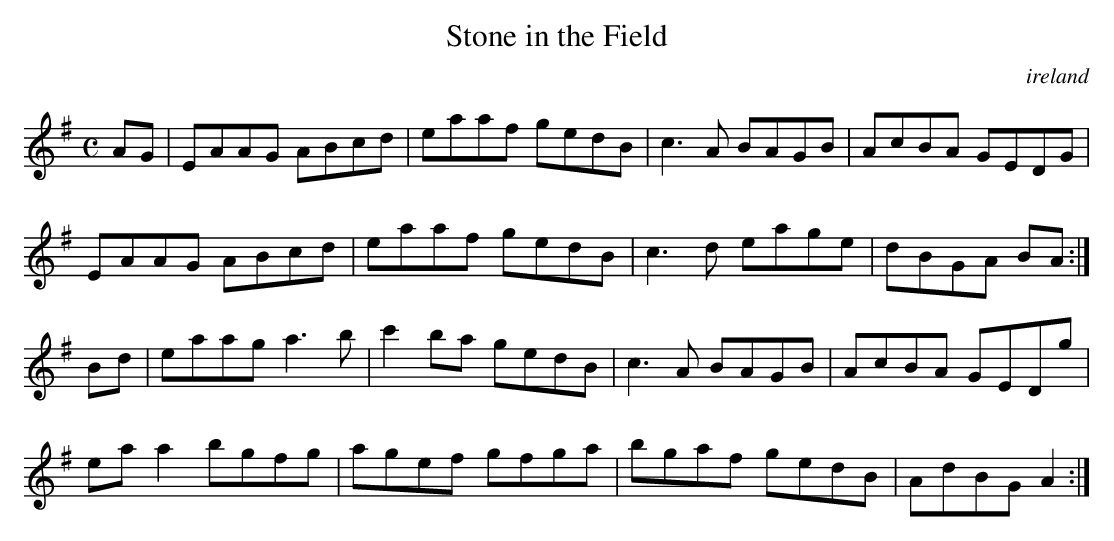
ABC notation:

X:1
T:Stone in the Field
O:ireland
M:C
L:1/8
K:A Dorian
AG|EAAG ABcd|eaaf gedB|c3A BAGB|AcBA GEDG|!
EAAG ABcd|eaaf gedB|c3d eage|dBGA BA:|!
Bd|eaag a3b|c'2ba gedB|c3A BAGB|AcBA GEDg|!
eaa2 bgfg|agef gfga|bgaf gedB|AdBG A2:|!
